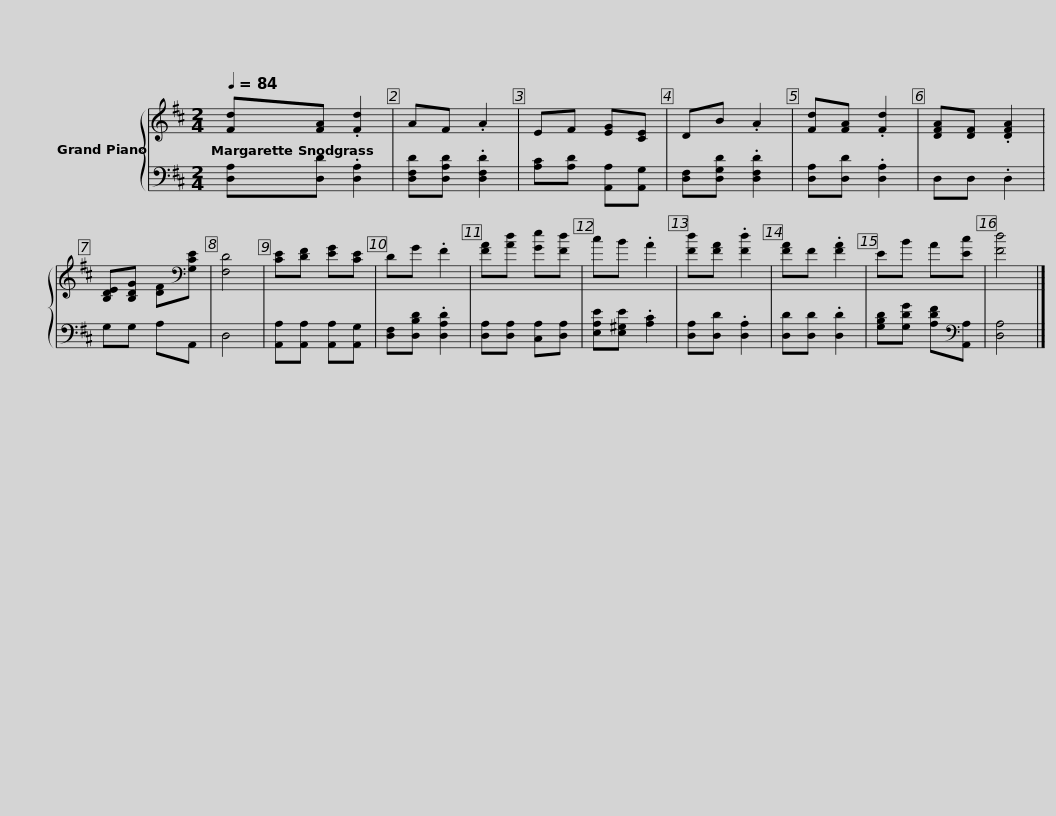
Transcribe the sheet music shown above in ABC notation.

X:1
%%score { 1 | 2 }
L:1/8
Q:1/4=84
M:2/4
I:linebreak $
K:D
V:1 treble
V:2 bass
V:1
 [Fd][FA] .[Fd]2 | AF .A2 | EF [EG][CE] | DB .A2 | [Fd][FA] .[Fd]2 | %5
 [DFA][DF] .[DFA]2 | [B,DE][B,DG] [DF][K:bass][G,CE] | [F,D]4 | [CE][DF] [EG][CE] | DG .F2 |$ %10
 [FA][Ad] [Ge][Fd] | cB .A2 | [Fd][FA] .[Fd]2 | [FA]F .[FA]2 | EB A[Ec] | %15
 [Fd]4 |] %16
V:2
 [D,A,][D,D] .[D,A,]2 | [D,F,D][D,A,D] .[D,F,D]2 | [A,C][A,D] [A,,A,][A,,G,] | [D,F,][D,G,D] .[D,F,D]2 | [D,A,][D,D] .[D,A,]2 | %5
 D,D, .D,2 | G,G, A,A,, | D,4 | [A,,A,][A,,A,] [A,,A,][A,,G,] | [D,F,][D,B,D] .[D,A,D]2 |$ %10
 [D,A,][D,A,] [C,A,][D,A,] | [E,A,E][E,^G,E] .[A,C]2 | [D,A,][D,D] .[D,A,]2 | [D,D][D,D] .[D,D]2 | [G,B,D][G,DG] [A,DF][K:bass][A,,A,] | %15
 [D,A,]4 |] %16
